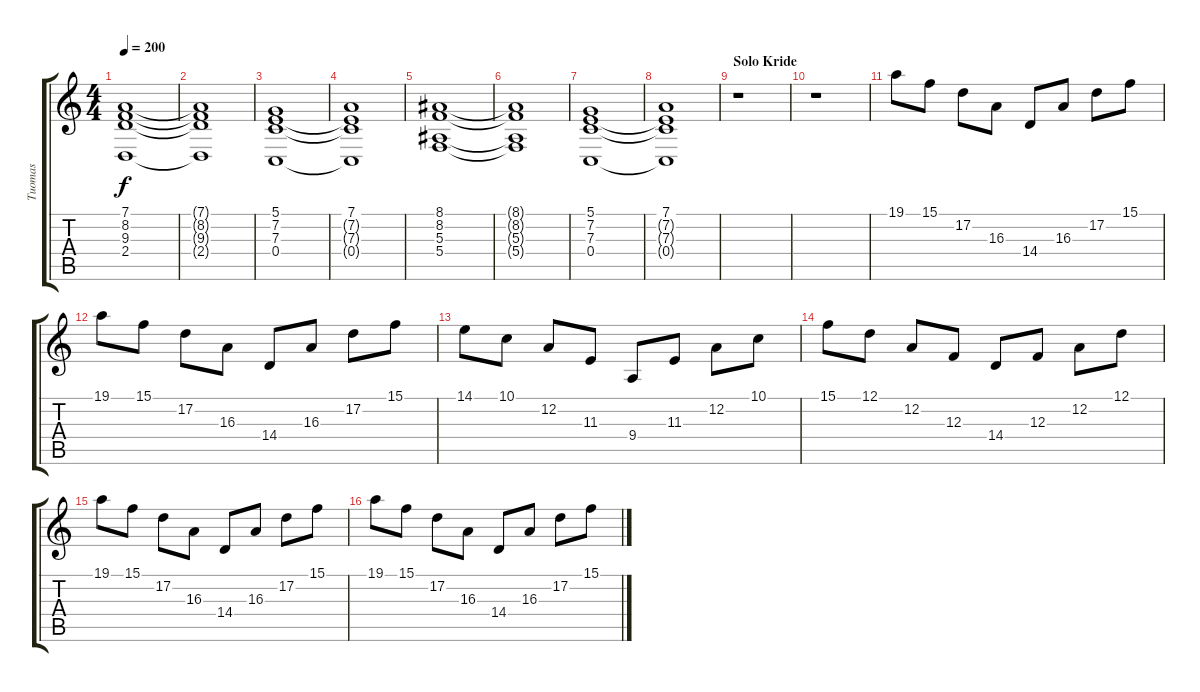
\track ("Tuomas" "Tuomas") {instrument stringensemble1}
\staff {score tabs}
\tuning (D4 A3 F3 C3 G2 D2) {hide}
\ts (4 4)
\tempo 200
\clef g2
\ks c
(7.1 8.2 9.3 2.4).1{dy f} |
(7.1{t} 8.2{t} 9.3{t} 2.4{t}).1 |
(5.1 7.2 7.3 0.4).1 |
(7.1 7.2{t} 7.3{t} 0.4{t}).1 |
(8.1 8.2 5.3 5.4).1 |
(8.1{t} 8.2{t} 5.3{t} 5.4{t}).1 |
(5.1 7.2 7.3 0.4).1 |
(7.1 7.2{t} 7.3{t} 0.4{t}).1 |
\section ("" "Solo Kride")
r.1 |
r.1 |
19.1.8 15.1.8 17.2.8 16.3.8 14.4.8 16.3.8 17.2.8 15.1.8 |
19.1.8 15.1.8 17.2.8 16.3.8 14.4.8 16.3.8 17.2.8 15.1.8 |
14.1.8 10.1.8 12.2.8 11.3.8 9.4.8 11.3.8 12.2.8 10.1.8 |
15.1.8 12.1.8 12.2.8 12.3.8 14.4.8 12.3.8 12.2.8 12.1.8 |
19.1.8 15.1.8 17.2.8 16.3.8 14.4.8 16.3.8 17.2.8 15.1.8 |
19.1.8 15.1.8 17.2.8 16.3.8 14.4.8 16.3.8 17.2.8 15.1.8
